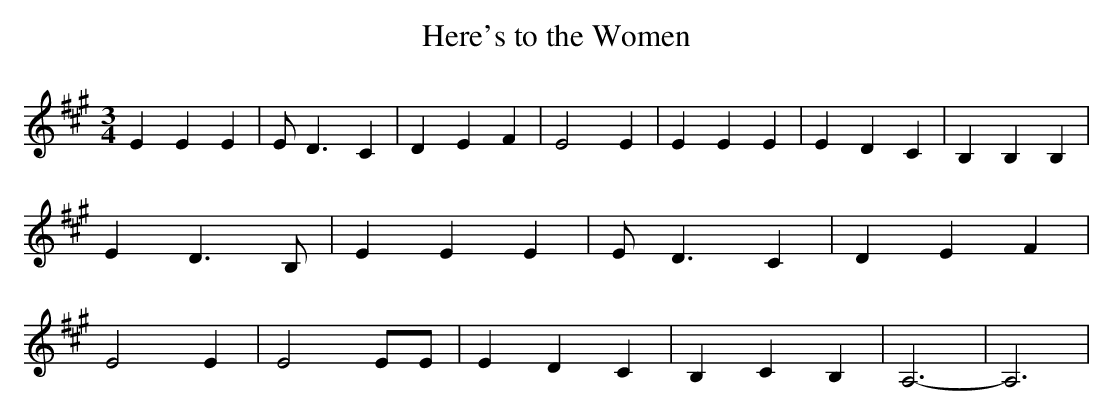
X:1
T:Here's to the Women
M:3/4
L:1/4
K:A
 E E E| E/2 D3/2 C| D E F| E2 E| E E E| E D C| B, B, B,| E D3/2 B,/2|\
 E E E| E/2 D3/2 C| D E F| E2 E| E2 E/2E/2| E D C| B, C B,| A,3-| A,3|\
